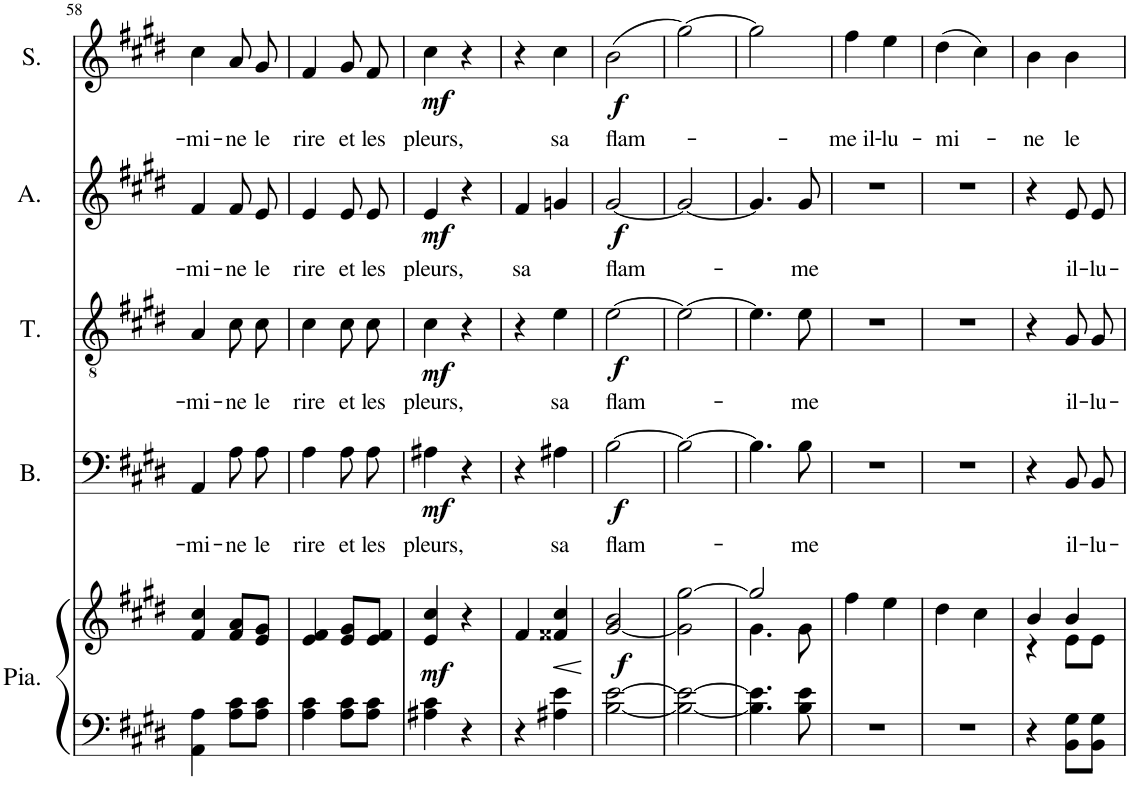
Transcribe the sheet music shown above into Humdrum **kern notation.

**kern	**kern	**dynam	**kern	**text	**dynam	**kern	**text	**dynam	**kern	**text	**dynam	**kern	**text	**dynam
*part5	*part5	*part5	*part4	*part4	*part4	*part3	*part3	*part3	*part2	*part2	*part2	*part1	*part1	*part1
*staff6	*staff5	*staff5/6	*staff4	*staff4	*staff4	*staff3	*staff3	*staff3	*staff2	*staff2	*staff2	*staff1	*staff1	*staff1
*I"Piano	*	*	*I"Basse	*	*	*I"Tenor	*	*	*I"Alto	*	*	*I"Soprano	*	*
*I'Pia.	*	*	*I'B.	*	*	*I'T.	*	*	*I'A.	*	*	*I'S.	*	*
!!LO:PB:g=z
*clefF4	*clefG2	*	*clefF4	*	*	*clefGv2	*	*	*clefG2	*	*	*clefG2	*	*
*k[f#c#g#d#]	*k[f#c#g#d#]	*	*k[f#c#g#d#]	*	*	*k[f#c#g#d#]	*	*	*k[f#c#g#d#]	*	*	*k[f#c#g#d#]	*	*
*M2/4	*M2/4	*	*M2/4	*	*	*M2/4	*	*	*M2/4	*	*	*M2/4	*	*
=58	=58	=58	=58	=58	=58	=58	=58	=58	=58	=58	=58	=58	=58	=58
!	!	!	!	!LO:LY:b	!	!	!LO:LY:b	!	!	!LO:LY:b	!	!	!LO:LY:b	!
4AA\ 4A\	4f#/ 4cc#/	.	4AA/	-mi-	.	4A/	-mi-	.	4f#/	-mi-	.	4cc#\	-mi-	.
!	!	!	!	!LO:LY:b	!	!	!LO:LY:b	!	!	!LO:LY:b	!	!	!LO:LY:b	!
8A\ 8c#\L	8f#/ 8a/L	.	8A\L	-ne	.	8c#\L	-ne	.	8f#/L	-ne	.	8a/L	-ne	.
!	!	!	!	!LO:LY:b	!	!	!LO:LY:b	!	!	!LO:LY:b	!	!	!LO:LY:b	!
8A\ 8c#\J	8e/ 8g#/J	.	8A\J	le	.	8c#\J	le	.	8e/J	le	.	8g#/J	le	.
=59	=59	=59	=59	=59	=59	=59	=59	=59	=59	=59	=59	=59	=59	=59
!	!	!	!	!LO:LY:b	!	!	!LO:LY:b	!	!	!LO:LY:b	!	!	!LO:LY:b	!
4A\ 4c#\	4e/ 4f#/	.	4A\	rire	.	4c#\	rire	.	4e/	rire	.	4f#/	rire	.
!	!	!	!	!LO:LY:b	!	!	!LO:LY:b	!	!	!LO:LY:b	!	!	!LO:LY:b	!
8A\ 8c#\L	8e/ 8g#/L	.	8A\L	et	.	8c#\L	et	.	8e/L	et	.	8g#/L	et	.
!	!	!	!	!LO:LY:b	!	!	!LO:LY:b	!	!	!LO:LY:b	!	!	!LO:LY:b	!
8A\ 8c#\J	8e/ 8f#/J	.	8A\J	les	.	8c#\J	les	.	8e/J	les	.	8f#/J	les	.
=60	=60	=60	=60	=60	=60	=60	=60	=60	=60	=60	=60	=60	=60	=60
!	!	!LO:DY:b	!	!LO:LY:b	!LO:DY:b	!	!LO:LY:b	!LO:DY:b	!	!LO:LY:b	!LO:DY:b	!	!LO:LY:b	!LO:DY:b
4A#X\ 4c#\	4e/ 4cc#/	mf	4A#X\	pleurs,	mf	4c#\	pleurs,	mf	4e/	pleurs,	mf	4cc#\	pleurs,	mf
4r	4r	.	4r	.	.	4r	.	.	4r	.	.	4r	.	.
=61	=61	=61	=61	=61	=61	=61	=61	=61	=61	=61	=61	=61	=61	=61
!	!	!	!	!	!	!	!	!	!	!LO:LY:b	!	!	!	!
4r	4f#/	.	4r	.	.	4r	.	.	4f#/	sa	.	4r	.	.
!	!	!LO:HP:b	!	!LO:LY:b	!	!	!LO:LY:b	!	!	!	!	!	!LO:LY:b	!
4A#X\ 4e\	4f##X/ 4cc#/	<	4A#X\	sa	.	4e\	sa	.	4gn/	.	.	4cc#\	sa	.
.	.	[	.	.	.	.	.	.	.	.	.	.	.	.
=62	=62	=62	=62	=62	=62	=62	=62	=62	=62	=62	=62	=62	=62	=62
!	!	!LO:DY:b	!	!LO:LY:b	!LO:DY:b	!	!LO:LY:b	!LO:DY:b	!	!LO:LY:b	!LO:DY:b	!	!LO:LY:b	!LO:DY:b
[2B\ [2e\	[2g#/ 2b/	f	[2B\	flam-	f	[2e\	flam-	f	[2g#/	flam-	f	(2b\	flam-	f
=63	=63	=63	=63	=63	=63	=63	=63	=63	=63	=63	=63	=63	=63	=63
2B\_ 2e\_	2g#\] [2gg#\	.	2B\_	.	.	2e\_	.	.	2g#/_	.	.	[2gg#\)	.	.
=64	=64	=64	=64	=64	=64	=64	=64	=64	=64	=64	=64	=64	=64	=64
*	*^	*	*	*	*	*	*	*	*	*	*	*	*	*
4.B\] 4.e\]	2gg#/]	4.g#\	.	4.B\]	.	.	4.e\]	.	.	4.g#/]	.	.	2gg#\]	.	.
!	!	!	!	!	!LO:LY:b	!	!	!LO:LY:b	!	!	!LO:LY:b	!	!	!	!
8B\ 8e\	.	8g#\	.	8B\	-me	.	8e\	-me	.	8g#/	-me	.	.	.	.
=65	=65	=65	=65	=65	=65	=65	=65	=65	=65	=65	=65	=65	=65	=65	=65
!	!	!	!	!	!	!	!	!	!	!	!	!	!	!LO:LY:b	!
*	*v	*v	*	*	*	*	*	*	*	*	*	*	*	*	*
2r	4ff#\	.	2r	.	.	2r	.	.	2r	.	.	4ff#\	-me il-	.
!	!	!	!	!	!	!	!	!	!	!	!	!	!LO:LY:b	!
.	4ee\	.	.	.	.	.	.	.	.	.	.	4ee\	-lu-	.
=66	=66	=66	=66	=66	=66	=66	=66	=66	=66	=66	=66	=66	=66	=66
!	!	!	!	!	!	!	!	!	!	!	!	!	!LO:LY:b	!
2r	4dd#\	.	2r	.	.	2r	.	.	2r	.	.	(4dd#\	-mi-	.
.	4cc#\	.	.	.	.	.	.	.	.	.	.	4cc#\)	.	.
=67	=67	=67	=67	=67	=67	=67	=67	=67	=67	=67	=67	=67	=67	=67
*	*^	*	*	*	*	*	*	*	*	*	*	*	*	*
!	!	!	!	!	!	!	!	!	!	!	!	!	!	!LO:LY:b	!
4r	4b/	4r	.	4r	.	.	4r	.	.	4r	.	.	4b\	-ne	.
!	!	!	!	!	!LO:LY:b	!	!	!LO:LY:b	!	!	!LO:LY:b	!	!	!LO:LY:b	!
8BB\ 8G#\L	4b/	8e\L	.	8BB/L	il-	.	8G#/L	il-	.	8e/L	il-	.	4b\	le	.
!	!	!	!	!	!LO:LY:b	!	!	!LO:LY:b	!	!	!LO:LY:b	!	!	!	!
8BB\ 8G#\J	.	8e\J	.	8BB/J	-lu-	.	8G#/J	-lu-	.	8e/J	-lu-	.	.	.	.
*	*v	*v	*	*	*	*	*	*	*	*	*	*	*	*	*
=	=	=	=	=	=	=	=	=	=	=	=	=	=	=
*-	*-	*-	*-	*-	*-	*-	*-	*-	*-	*-	*-	*-	*-	*-
